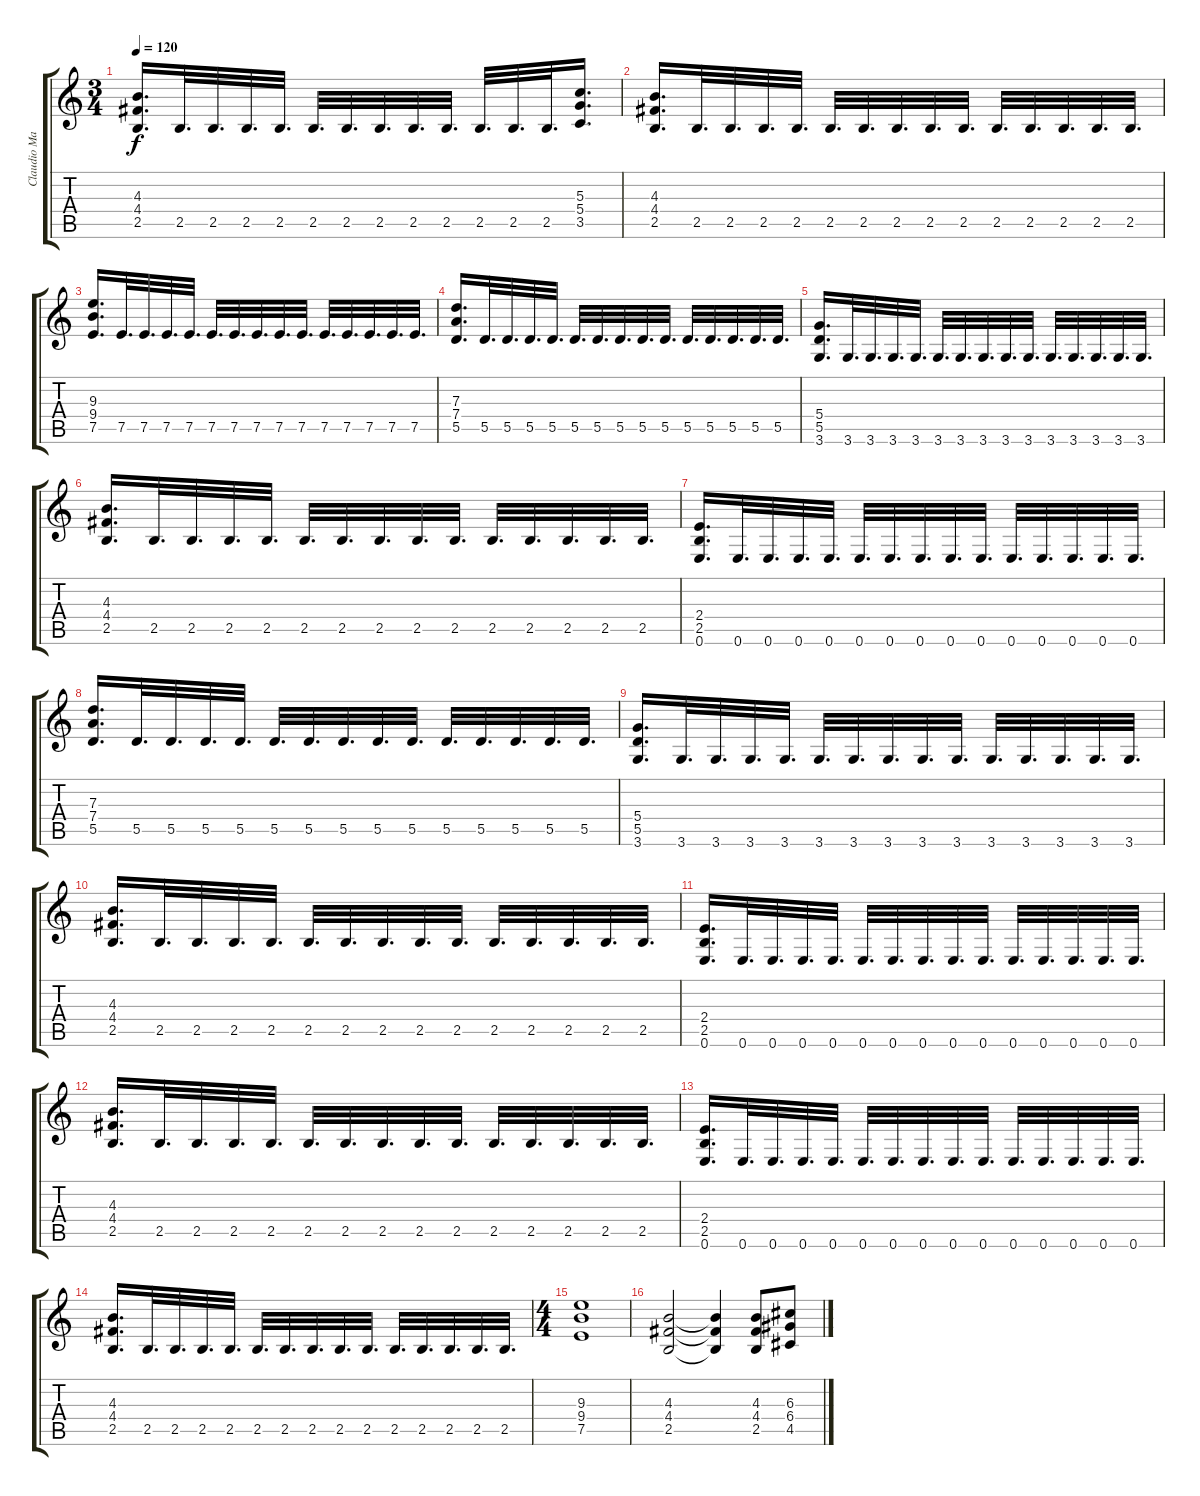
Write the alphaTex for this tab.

\track ("Claudio Marciello Base" "Claudio Ma") {instrument distortionguitar}
\staff {score tabs}
\tuning (E4 B3 G3 D3 A2 E2) {hide}
\ts (3 4)
\tempo 120
\clef g2
\ks c
(4.3 4.4 2.5).16{d dy f} 2.5.32{d} 2.5.32{d} 2.5.32{d} 2.5.32{d} 2.5.32{d} 2.5.32{d} 2.5.32{d} 2.5.32{d} 2.5.32{d} 2.5.32{d} 2.5.32{d} 2.5.32{d} (5.3 5.4 3.5).16{d} |
(4.3 4.4 2.5).16{d} 2.5.32{d} 2.5.32{d} 2.5.32{d} 2.5.32{d} 2.5.32{d} 2.5.32{d} 2.5.32{d} 2.5.32{d} 2.5.32{d} 2.5.32{d} 2.5.32{d} 2.5.32{d} 2.5.32{d} 2.5.32{d} |
(9.3 9.4 7.5).16{d} 7.5.32{d} 7.5.32{d} 7.5.32{d} 7.5.32{d} 7.5.32{d} 7.5.32{d} 7.5.32{d} 7.5.32{d} 7.5.32{d} 7.5.32{d} 7.5.32{d} 7.5.32{d} 7.5.32{d} 7.5.32{d} |
(7.3 7.4 5.5).16{d} 5.5.32{d} 5.5.32{d} 5.5.32{d} 5.5.32{d} 5.5.32{d} 5.5.32{d} 5.5.32{d} 5.5.32{d} 5.5.32{d} 5.5.32{d} 5.5.32{d} 5.5.32{d} 5.5.32{d} 5.5.32{d} |
(5.4 5.5 3.6).16{d} 3.6.32{d} 3.6.32{d} 3.6.32{d} 3.6.32{d} 3.6.32{d} 3.6.32{d} 3.6.32{d} 3.6.32{d} 3.6.32{d} 3.6.32{d} 3.6.32{d} 3.6.32{d} 3.6.32{d} 3.6.32{d} |
(4.3 4.4 2.5).16{d} 2.5.32{d} 2.5.32{d} 2.5.32{d} 2.5.32{d} 2.5.32{d} 2.5.32{d} 2.5.32{d} 2.5.32{d} 2.5.32{d} 2.5.32{d} 2.5.32{d} 2.5.32{d} 2.5.32{d} 2.5.32{d} |
(2.4 2.5 0.6).16{d} 0.6.32{d} 0.6.32{d} 0.6.32{d} 0.6.32{d} 0.6.32{d} 0.6.32{d} 0.6.32{d} 0.6.32{d} 0.6.32{d} 0.6.32{d} 0.6.32{d} 0.6.32{d} 0.6.32{d} 0.6.32{d} |
(7.3 7.4 5.5).16{d} 5.5.32{d} 5.5.32{d} 5.5.32{d} 5.5.32{d} 5.5.32{d} 5.5.32{d} 5.5.32{d} 5.5.32{d} 5.5.32{d} 5.5.32{d} 5.5.32{d} 5.5.32{d} 5.5.32{d} 5.5.32{d} |
(5.4 5.5 3.6).16{d} 3.6.32{d} 3.6.32{d} 3.6.32{d} 3.6.32{d} 3.6.32{d} 3.6.32{d} 3.6.32{d} 3.6.32{d} 3.6.32{d} 3.6.32{d} 3.6.32{d} 3.6.32{d} 3.6.32{d} 3.6.32{d} |
(4.3 4.4 2.5).16{d} 2.5.32{d} 2.5.32{d} 2.5.32{d} 2.5.32{d} 2.5.32{d} 2.5.32{d} 2.5.32{d} 2.5.32{d} 2.5.32{d} 2.5.32{d} 2.5.32{d} 2.5.32{d} 2.5.32{d} 2.5.32{d} |
(2.4 2.5 0.6).16{d} 0.6.32{d} 0.6.32{d} 0.6.32{d} 0.6.32{d} 0.6.32{d} 0.6.32{d} 0.6.32{d} 0.6.32{d} 0.6.32{d} 0.6.32{d} 0.6.32{d} 0.6.32{d} 0.6.32{d} 0.6.32{d} |
(4.3 4.4 2.5).16{d} 2.5.32{d} 2.5.32{d} 2.5.32{d} 2.5.32{d} 2.5.32{d} 2.5.32{d} 2.5.32{d} 2.5.32{d} 2.5.32{d} 2.5.32{d} 2.5.32{d} 2.5.32{d} 2.5.32{d} 2.5.32{d} |
(2.4 2.5 0.6).16{d} 0.6.32{d} 0.6.32{d} 0.6.32{d} 0.6.32{d} 0.6.32{d} 0.6.32{d} 0.6.32{d} 0.6.32{d} 0.6.32{d} 0.6.32{d} 0.6.32{d} 0.6.32{d} 0.6.32{d} 0.6.32{d} |
(4.3 4.4 2.5).16{d} 2.5.32{d} 2.5.32{d} 2.5.32{d} 2.5.32{d} 2.5.32{d} 2.5.32{d} 2.5.32{d} 2.5.32{d} 2.5.32{d} 2.5.32{d} 2.5.32{d} 2.5.32{d} 2.5.32{d} 2.5.32{d} |
\ts (4 4)
(9.3 9.4 7.5).1 |
(4.3 4.4 2.5).2 (4.3{t} 4.4{t} 2.5{t}).4 (4.3 4.4 2.5).8 (6.3 6.4 4.5).8
